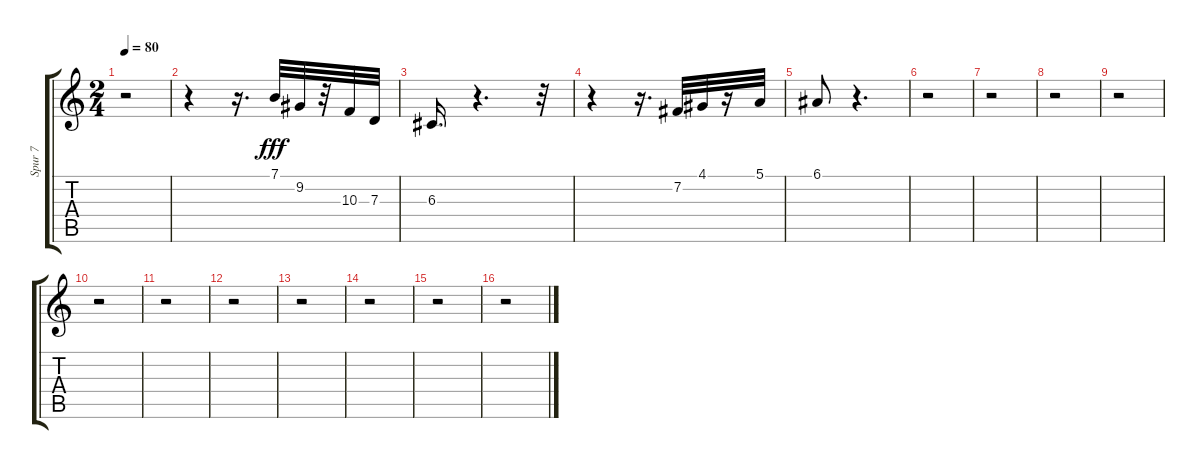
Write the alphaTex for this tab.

\track ("Spur 7" "Spur 7") {instrument altosax}
\staff {score tabs}
\tuning (E4 B3 G3 D3 A2 E2) {hide}
\ts (2 4)
\tempo 80
\clef g2
\ks c
r.2{dy fff} |
r.4 r.16{d} 7.1.32 9.2.32 r.32 10.3.32 7.3.32 |
6.3.16{d} r.4{d} r.32 |
r.4 r.16{d} 7.2.32 4.1.32 r.16 5.1.32 |
6.1.8 r.4{d} |
r.2 |
r.2 |
r.2 |
r.2 |
r.2 |
r.2 |
r.2 |
r.2 |
r.2 |
r.2 |
r.2
